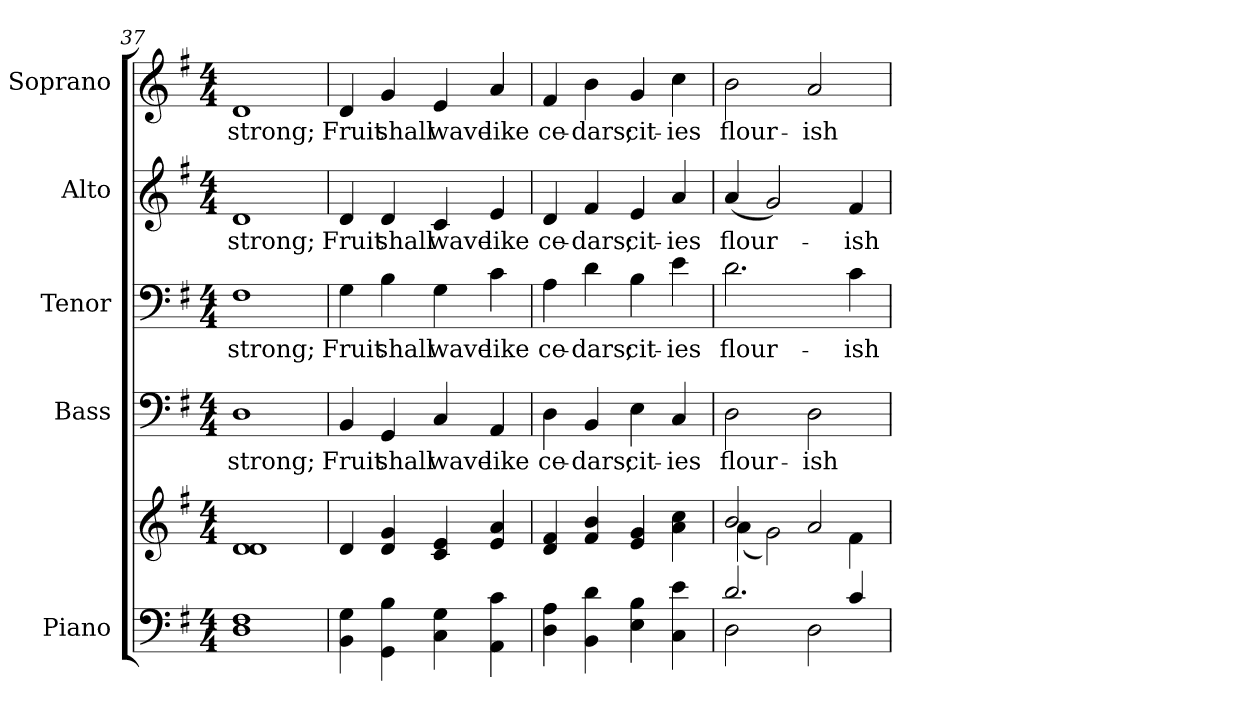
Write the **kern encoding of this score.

**kern	**kern	**kern	**text	**kern	**text	**kern	**text	**kern	**text
*part5	*part5	*part4	*part4	*part3	*part3	*part2	*part2	*part1	*part1
*staff6	*staff5	*staff4	*staff4	*staff3	*staff3	*staff2	*staff2	*staff1	*staff1
*I"Piano	*	*I"Bass	*	*I"Tenor	*	*I"Alto	*	*I"Soprano	*
*I'Pno.	*	*I'B.	*	*I'T.	*	*I'A.	*	*I'S.	*
!!LO:LB:g=z
*clefF4	*clefG2	*clefF4	*	*clefF4	*	*clefG2	*	*clefG2	*
*k[f#]	*k[f#]	*k[f#]	*	*k[f#]	*	*k[f#]	*	*k[f#]	*
*G:	*G:	*G:	*	*G:	*	*G:	*	*G:	*
*M4/4	*M4/4	*M4/4	*	*M4/4	*	*M4/4	*	*M4/4	*
=37	=37	=37	=37	=37	=37	=37	=37	=37	=37
!	!	!	!LO:LY:b:color=#000000	!	!	!	!	!	!
!	!	!	!	!	!LO:LY:b:color=#000000	!	!	!	!
!	!	!	!	!	!	!	!LO:LY:b:color=#000000	!	!
!	!	!	!	!	!	!	!	!	!LO:LY:b:color=#000000
1Di 1F#i	1di 1di	1Di	strong;	1F#i	strong;	1di	strong;	1di	strong;
=38	=38	=38	=38	=38	=38	=38	=38	=38	=38
!	!	!	!LO:LY:b:color=#000000	!	!	!	!	!	!
!	!	!	!	!	!LO:LY:b:color=#000000	!	!	!	!
!	!	!	!	!	!	!	!LO:LY:b:color=#000000	!	!
!	!	!	!	!	!	!	!	!	!LO:LY:b:color=#000000
4BBi\ 4Gi	4di/	4BBi/	Fruit	4Gi\	Fruit	4di/	Fruit	4di/	Fruit
!	!	!	!LO:LY:b:color=#000000	!	!	!	!	!	!
!	!	!	!	!	!LO:LY:b:color=#000000	!	!	!	!
!	!	!	!	!	!	!	!LO:LY:b:color=#000000	!	!
!	!	!	!	!	!	!	!	!	!LO:LY:b:color=#000000
4GGi\ 4Bi	4di/ 4gi	4GGi/	shall	4Bi\	shall	4di/	shall	4gi/	shall
!	!	!	!LO:LY:b:color=#000000	!	!	!	!	!	!
!	!	!	!	!	!LO:LY:b:color=#000000	!	!	!	!
!	!	!	!	!	!	!	!LO:LY:b:color=#000000	!	!
!	!	!	!	!	!	!	!	!	!LO:LY:b:color=#000000
4Ci\ 4Gi	4ci/ 4ei	4Ci/	wave	4Gi\	wave	4ci/	wave	4ei/	wave
!	!	!	!LO:LY:b:color=#000000	!	!	!	!	!	!
!	!	!	!	!	!LO:LY:b:color=#000000	!	!	!	!
!	!	!	!	!	!	!	!LO:LY:b:color=#000000	!	!
!	!	!	!	!	!	!	!	!	!LO:LY:b:color=#000000
4AAi\ 4ci	4ei/ 4ai	4AAi/	like	4ci\	like	4ei/	like	4ai/	like
=39	=39	=39	=39	=39	=39	=39	=39	=39	=39
!	!	!	!LO:LY:b:color=#000000	!	!	!	!	!	!
!	!	!	!	!	!LO:LY:b:color=#000000	!	!	!	!
!	!	!	!	!	!	!	!LO:LY:b:color=#000000	!	!
!	!	!	!	!	!	!	!	!	!LO:LY:b:color=#000000
4Di\ 4Ai	4di/ 4f#i	4Di\	ce-	4Ai\	ce-	4di/	ce-	4f#i/	ce-
!	!	!	!LO:LY:b:color=#000000	!	!	!	!	!	!
!	!	!	!	!	!LO:LY:b:color=#000000	!	!	!	!
!	!	!	!	!	!	!	!LO:LY:b:color=#000000	!	!
!	!	!	!	!	!	!	!	!	!LO:LY:b:color=#000000
4BBi\ 4di	4f#i/ 4bi	4BBi/	-dars;	4di\	-dars;	4f#i/	-dars;	4bi\	-dars;
!	!	!	!LO:LY:b:color=#000000	!	!	!	!	!	!
!	!	!	!	!	!LO:LY:b:color=#000000	!	!	!	!
!	!	!	!	!	!	!	!LO:LY:b:color=#000000	!	!
!	!	!	!	!	!	!	!	!	!LO:LY:b:color=#000000
4Ei\ 4Bi	4ei/ 4gi	4Ei\	cit-	4Bi\	cit-	4ei/	cit-	4gi/	cit-
!	!	!	!LO:LY:b:color=#000000	!	!	!	!	!	!
!	!	!	!	!	!LO:LY:b:color=#000000	!	!	!	!
!	!	!	!	!	!	!	!LO:LY:b:color=#000000	!	!
!	!	!	!	!	!	!	!	!	!LO:LY:b:color=#000000
4Ci\ 4ei	4ai\ 4cci	4Ci/	-ies	4ei\	-ies	4ai/	-ies	4cci\	-ies
=40	=40	=40	=40	=40	=40	=40	=40	=40	=40
*^	*^	*	*	*	*	*	*	*	*
!	!	!	!	!	!LO:LY:b:color=#000000	!	!	!	!	!	!
!	!	!	!	!	!	!	!LO:LY:b:color=#000000	!	!	!	!
!	!	!	!	!	!	!	!	!	!LO:LY:b:color=#000000	!	!
!	!	!	!	!	!	!	!	!	!	!	!LO:LY:b:color=#000000
2.di/	2Di\	2bi/	(4ai\	2Di\	flour-	2.di\	flour-	(4ai/	flour-	2bi\	flour-
.	.	.	2gi\)	.	.	.	.	2gi/)	.	.	.
!	!	!	!	!	!LO:LY:b:color=#000000	!	!	!	!	!	!
!	!	!	!	!	!	!	!	!	!	!	!LO:LY:b:color=#000000
.	2Di\	2ai/	.	2Di\	-ish	.	.	.	.	2ai/	-ish
!	!	!	!	!	!	!	!LO:LY:b:color=#000000	!	!	!	!
!	!	!	!	!	!	!	!	!	!LO:LY:b:color=#000000	!	!
4ci/	.	.	4f#i\	.	.	4ci\	-ish	4f#i/	-ish	.	.
*v	*v	*	*	*	*	*	*	*	*	*	*
*	*v	*v	*	*	*	*	*	*	*	*
=	=	=	=	=	=	=	=	=	=
*-	*-	*-	*-	*-	*-	*-	*-	*-	*-
